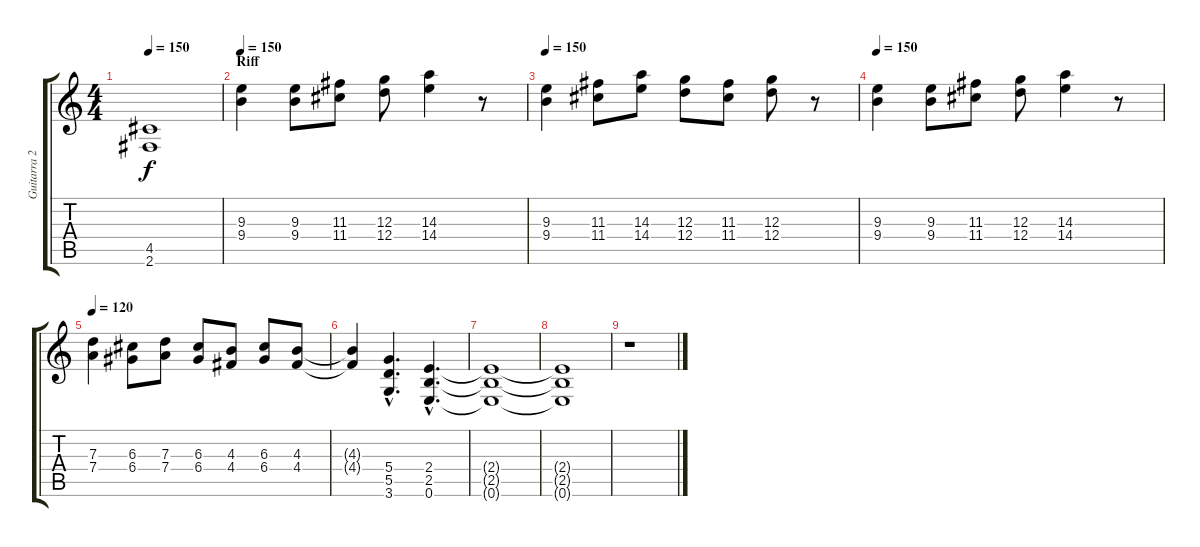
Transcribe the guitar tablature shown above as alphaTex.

\track ("Guitarra 2" "Guitarra 2") {instrument overdrivenguitar}
\staff {score tabs}
\tuning (E4 B3 G3 D3 A2 E2) {hide}
\ts (4 4)
\tempo 150
\clef g2
\ks c
(4.5 2.6).1{dy f} |
\section ("" "Riff")
\tempo 150
(9.3 9.4).4{volume 16} (9.3 9.4).8 (11.3 11.4).8 (12.3 12.4).8 (14.3 14.4).4 r.8 |
\tempo 150
(9.3 9.4).4 (11.3 11.4).8 (14.3 14.4).8 (12.3 12.4).8 (11.3 11.4).8 (12.3 12.4).8 r.8 |
\tempo 150
(9.3 9.4).4 (9.3 9.4).8 (11.3 11.4).8 (12.3 12.4).8 (14.3 14.4).4 r.8 |
\tempo 120
(7.3 7.4).4{volume 16} (6.3 6.4).8 (7.3 7.4).8 (6.3 6.4).8 (4.3 4.4).8 (6.3 6.4).8 (4.3 4.4).8 |
(4.3{t} 4.4{t}).4 (5.4{hac} 5.5{hac} 3.6{hac}).4{d} (2.4{hac} 2.5{hac} 0.6{hac}).4{d} |
(2.4{t} 2.5{t} 0.6{t}).1 |
(2.4{t} 2.5{t} 0.6{t}).1 |
r.1
